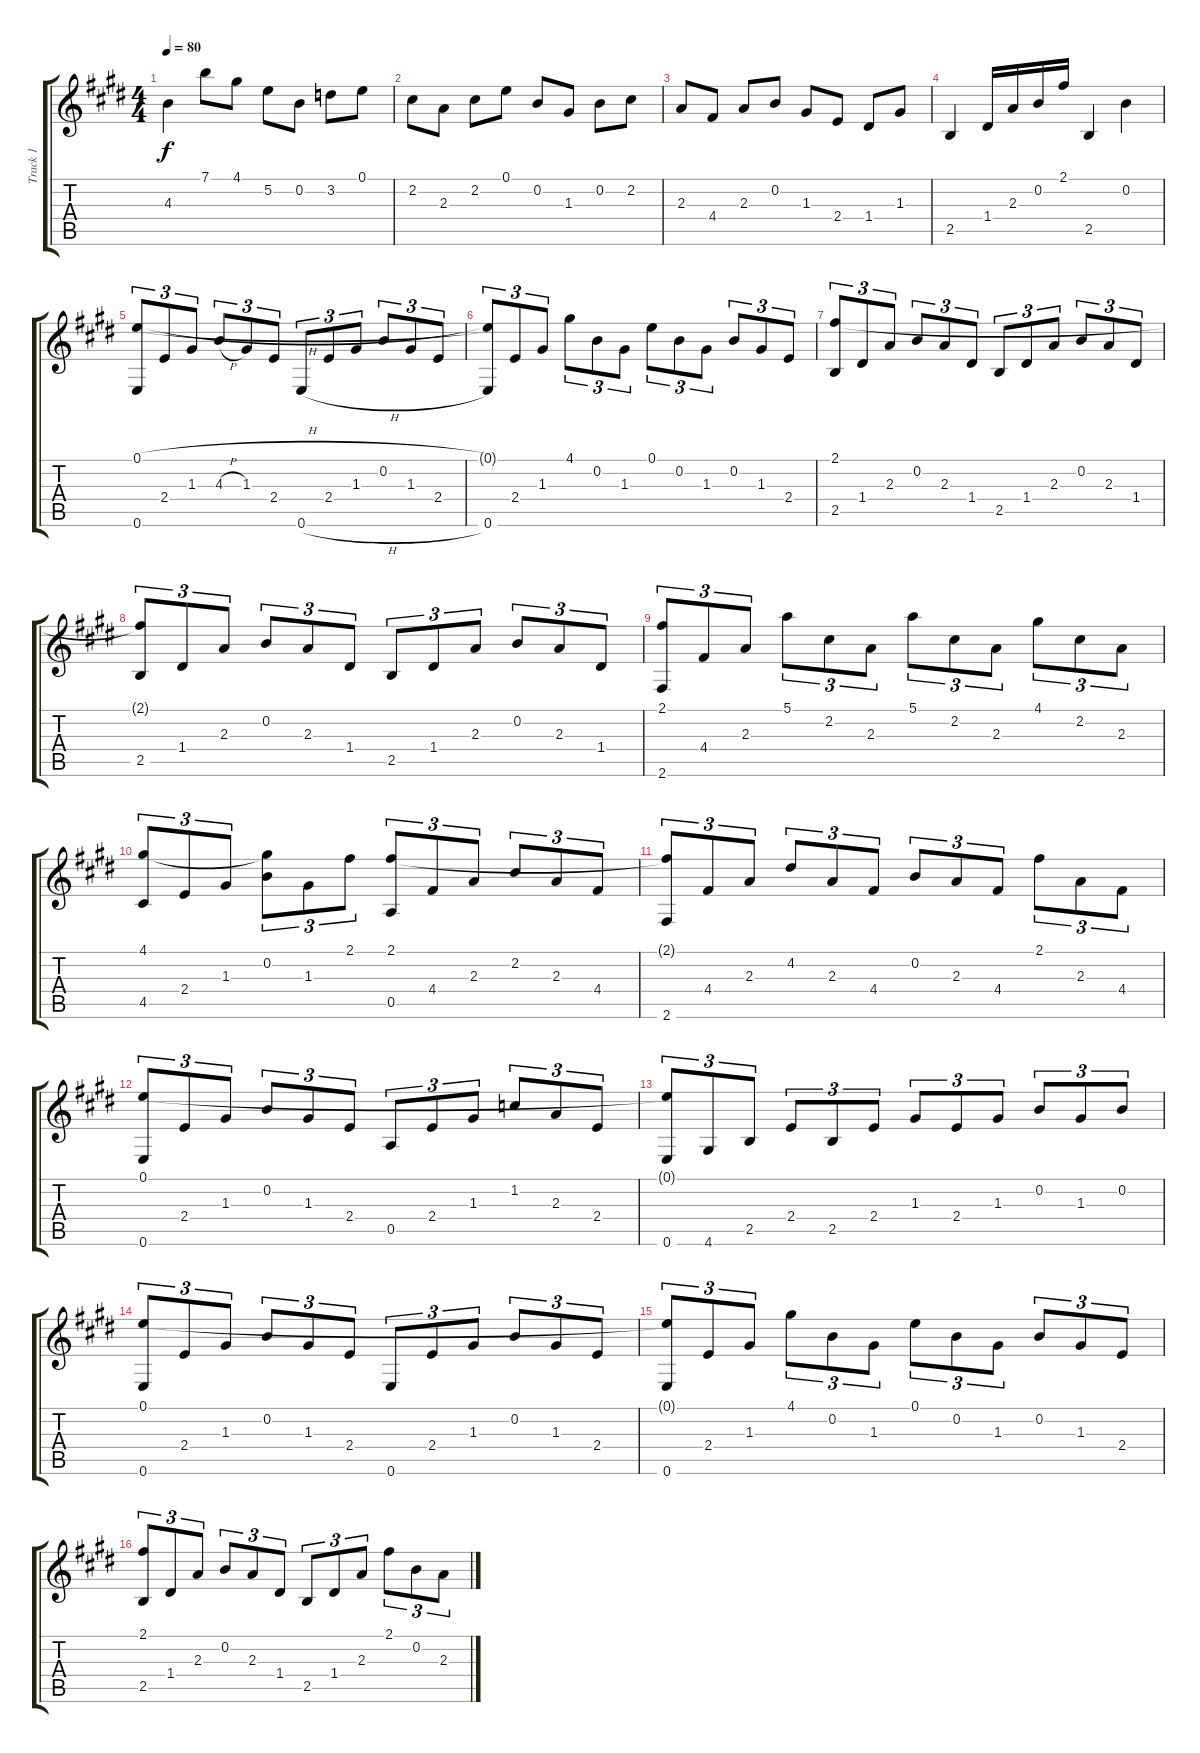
\track ("Track 1" "Track 1") {instrument acousticguitarnylon}
\staff {score tabs}
\tuning (E4 B3 G3 D3 A2 E2) {hide}
\ts (4 4)
\tempo 80
\clef g2
\ks e
4.3.4{dy f instrument acousticguitarnylon} 7.1.8 4.1.8 5.2.8 0.2.8 3.2.8 0.1.8 |
2.2.8 2.3.8 2.2.8 0.1.8 0.2.8 1.3.8 0.2.8 2.2.8 |
2.3.8 4.4.8 2.3.8 0.2.8 1.3.8 2.4.8 1.4.8 1.3.8 |
2.5.4 1.4.16 2.3.16 0.2.16 2.1.16 2.5.4 0.2.4 |
(0.1{h} 0.6).8{tu (3 2)} 2.4.8{tu (3 2)} 1.3.8{tu (3 2)} 4.3{h}.8{tu (3 2)} 1.3.8{tu (3 2)} 2.4.8{tu (3 2)} 0.6{h}.8{tu (3 2)} 2.4.8{tu (3 2)} 1.3.8{tu (3 2)} 0.2.8{tu (3 2)} 1.3.8{tu (3 2)} 2.4.8{tu (3 2)} |
(0.1{t} 0.6).8{tu (3 2)} 2.4.8{tu (3 2)} 1.3.8{tu (3 2)} 4.1.8{tu (3 2)} 0.2.8{tu (3 2)} 1.3.8{tu (3 2)} 0.1.8{tu (3 2)} 0.2.8{tu (3 2)} 1.3.8{tu (3 2)} 0.2.8{tu (3 2)} 1.3.8{tu (3 2)} 2.4.8{tu (3 2)} |
(2.1 2.5).8{tu (3 2)} 1.4.8{tu (3 2)} 2.3.8{tu (3 2)} 0.2.8{tu (3 2)} 2.3.8{tu (3 2)} 1.4.8{tu (3 2)} 2.5.8{tu (3 2)} 1.4.8{tu (3 2)} 2.3.8{tu (3 2)} 0.2.8{tu (3 2)} 2.3.8{tu (3 2)} 1.4.8{tu (3 2)} |
(2.1{t} 2.5).8{tu (3 2)} 1.4.8{tu (3 2)} 2.3.8{tu (3 2)} 0.2.8{tu (3 2)} 2.3.8{tu (3 2)} 1.4.8{tu (3 2)} 2.5.8{tu (3 2)} 1.4.8{tu (3 2)} 2.3.8{tu (3 2)} 0.2.8{tu (3 2)} 2.3.8{tu (3 2)} 1.4.8{tu (3 2)} |
(2.1 2.6).8{tu (3 2)} 4.4.8{tu (3 2)} 2.3.8{tu (3 2)} 5.1.8{tu (3 2)} 2.2.8{tu (3 2)} 2.3.8{tu (3 2)} 5.1.8{tu (3 2)} 2.2.8{tu (3 2)} 2.3.8{tu (3 2)} 4.1.8{tu (3 2)} 2.2.8{tu (3 2)} 2.3.8{tu (3 2)} |
(4.1 4.5).8{tu (3 2)} 2.4.8{tu (3 2)} 1.3.8{tu (3 2)} (4.1{t} 0.2).8{tu (3 2)} 1.3.8{tu (3 2)} 2.1.8{tu (3 2)} (2.1 0.5).8{tu (3 2)} 4.4.8{tu (3 2)} 2.3.8{tu (3 2)} 2.2.8{tu (3 2)} 2.3.8{tu (3 2)} 4.4.8{tu (3 2)} |
(2.1{t} 2.6).8{tu (3 2)} 4.4.8{tu (3 2)} 2.3.8{tu (3 2)} 4.2.8{tu (3 2)} 2.3.8{tu (3 2)} 4.4.8{tu (3 2)} 0.2.8{tu (3 2)} 2.3.8{tu (3 2)} 4.4.8{tu (3 2)} 2.1.8{tu (3 2)} 2.3.8{tu (3 2)} 4.4.8{tu (3 2)} |
(0.1 0.6).8{tu (3 2)} 2.4.8{tu (3 2)} 1.3.8{tu (3 2)} 0.2.8{tu (3 2)} 1.3.8{tu (3 2)} 2.4.8{tu (3 2)} 0.5.8{tu (3 2)} 2.4.8{tu (3 2)} 1.3.8{tu (3 2)} 1.2.8{tu (3 2)} 2.3.8{tu (3 2)} 2.4.8{tu (3 2)} |
(0.1{t} 0.6).8{tu (3 2)} 4.6.8{tu (3 2)} 2.5.8{tu (3 2)} 2.4.8{tu (3 2)} 2.5.8{tu (3 2)} 2.4.8{tu (3 2)} 1.3.8{tu (3 2)} 2.4.8{tu (3 2)} 1.3.8{tu (3 2)} 0.2.8{tu (3 2)} 1.3.8{tu (3 2)} 0.2.8{tu (3 2)} |
(0.1 0.6).8{tu (3 2)} 2.4.8{tu (3 2)} 1.3.8{tu (3 2)} 0.2.8{tu (3 2)} 1.3.8{tu (3 2)} 2.4.8{tu (3 2)} 0.6.8{tu (3 2)} 2.4.8{tu (3 2)} 1.3.8{tu (3 2)} 0.2.8{tu (3 2)} 1.3.8{tu (3 2)} 2.4.8{tu (3 2)} |
(0.1{t} 0.6).8{tu (3 2)} 2.4.8{tu (3 2)} 1.3.8{tu (3 2)} 4.1.8{tu (3 2)} 0.2.8{tu (3 2)} 1.3.8{tu (3 2)} 0.1.8{tu (3 2)} 0.2.8{tu (3 2)} 1.3.8{tu (3 2)} 0.2.8{tu (3 2)} 1.3.8{tu (3 2)} 2.4.8{tu (3 2)} |
(2.1 2.5).8{tu (3 2)} 1.4.8{tu (3 2)} 2.3.8{tu (3 2)} 0.2.8{tu (3 2)} 2.3.8{tu (3 2)} 1.4.8{tu (3 2)} 2.5.8{tu (3 2)} 1.4.8{tu (3 2)} 2.3.8{tu (3 2)} 2.1.8{tu (3 2)} 0.2.8{tu (3 2)} 2.3.8{tu (3 2)}
